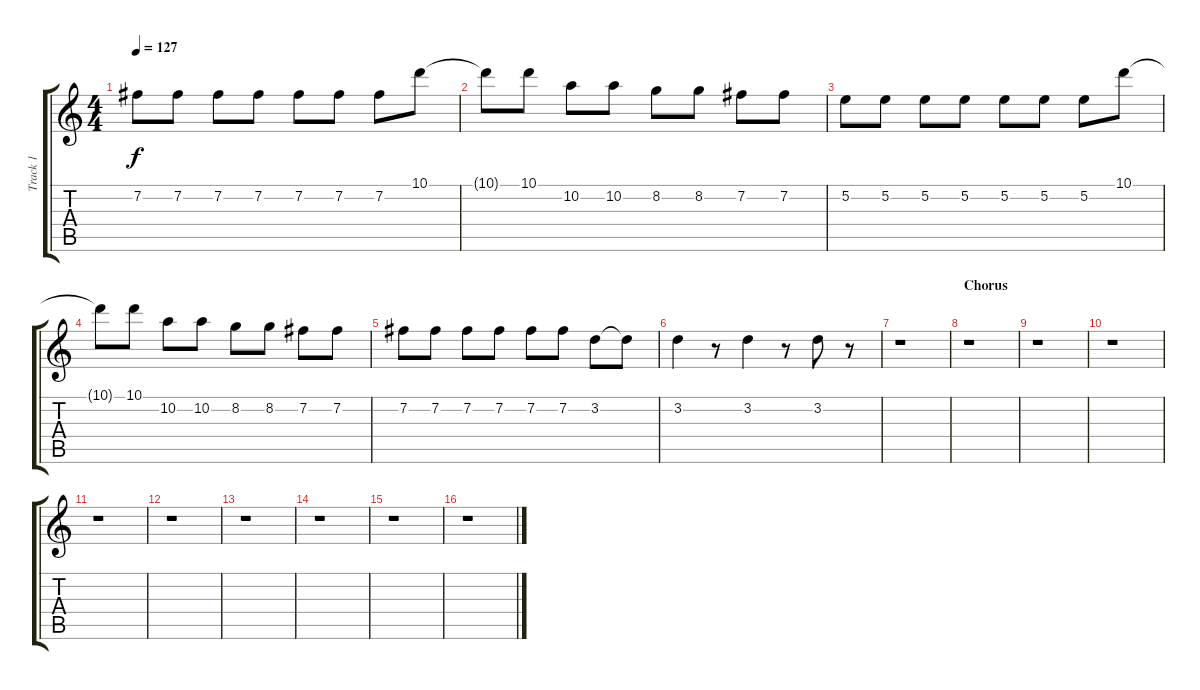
\track ("Track 1" "Track 1") {instrument acousticguitarsteel}
\staff {score tabs}
\tuning (E4 B3 G3 D3 A2 E2) {hide}
\ts (4 4)
\tempo 127
\clef g2
\ks c
7.2.8{dy f} 7.2.8 7.2.8 7.2.8 7.2.8 7.2.8 7.2.8 10.1.8 |
10.1{t}.8 10.1.8 10.2.8 10.2.8 8.2.8 8.2.8 7.2.8 7.2.8 |
5.2.8 5.2.8 5.2.8 5.2.8 5.2.8 5.2.8 5.2.8 10.1.8 |
10.1{t}.8 10.1.8 10.2.8 10.2.8 8.2.8 8.2.8 7.2.8 7.2.8 |
7.2.8 7.2.8 7.2.8 7.2.8 7.2.8 7.2.8 3.2.8 3.2{t}.8 |
3.2.4 r.8 3.2.4 r.8 3.2.8 r.8 |
r.1 |
\section ("" "Chorus")
r.1 |
r.1 |
r.1 |
r.1 |
r.1 |
r.1 |
r.1 |
r.1 |
r.1
